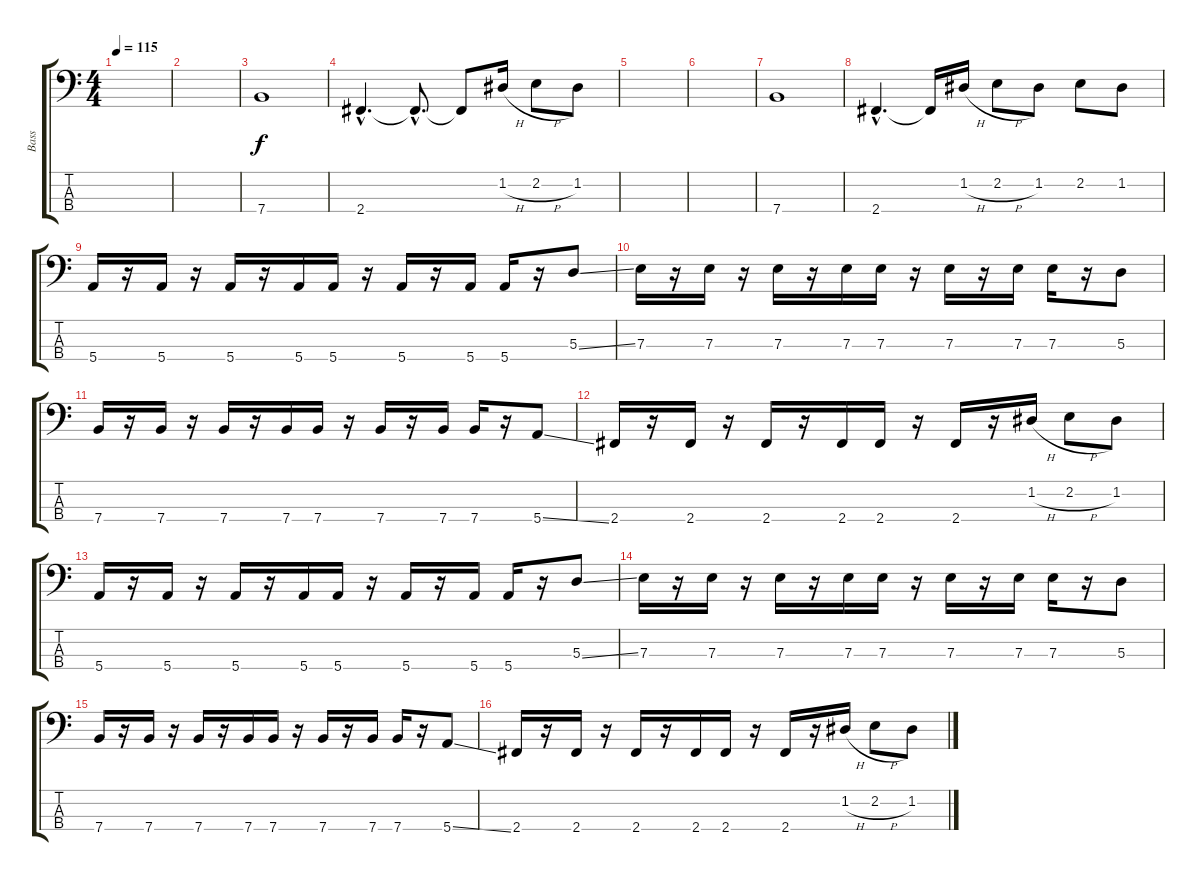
\track ("Bass" "Bass") {instrument electricbasspick}
\staff {score tabs}
\tuning (G2 D2 A1 E1) {hide}
\ts (4 4)
\tempo 115
\clef f4
\ks c
|
|
7.4.1 |
2.4{hac}.4{d} 2.4{hac t}.8{d} 2.4{t}.8 1.2{h}.16 2.2{h}.8 1.2.8 |
|
|
7.4.1 |
2.4{hac}.4{d} 2.4{t}.16 1.2{h}.16 2.2{h}.8 1.2.8 2.2.8 1.2.8 |
5.4.16 r.16 5.4.16 r.16 5.4.16 r.16 5.4.16 5.4.16 r.16 5.4.16 r.16 5.4.16 5.4.16 r.16 5.3{ss}.8 |
7.3.16 r.16 7.3.16 r.16 7.3.16 r.16 7.3.16 7.3.16 r.16 7.3.16 r.16 7.3.16 7.3.16 r.16 5.3.8 |
7.4.16 r.16 7.4.16 r.16 7.4.16 r.16 7.4.16 7.4.16 r.16 7.4.16 r.16 7.4.16 7.4.16 r.16 5.4{ss}.8 |
2.4.16 r.16 2.4.16 r.16 2.4.16 r.16 2.4.16 2.4.16 r.16 2.4.16 r.16 1.2{h}.16 2.2{h}.8 1.2.8 |
5.4.16 r.16 5.4.16 r.16 5.4.16 r.16 5.4.16 5.4.16 r.16 5.4.16 r.16 5.4.16 5.4.16 r.16 5.3{ss}.8 |
7.3.16 r.16 7.3.16 r.16 7.3.16 r.16 7.3.16 7.3.16 r.16 7.3.16 r.16 7.3.16 7.3.16 r.16 5.3.8 |
7.4.16 r.16 7.4.16 r.16 7.4.16 r.16 7.4.16 7.4.16 r.16 7.4.16 r.16 7.4.16 7.4.16 r.16 5.4{ss}.8 |
2.4.16 r.16 2.4.16 r.16 2.4.16 r.16 2.4.16 2.4.16 r.16 2.4.16 r.16 1.2{h}.16 2.2{h}.8 1.2.8
